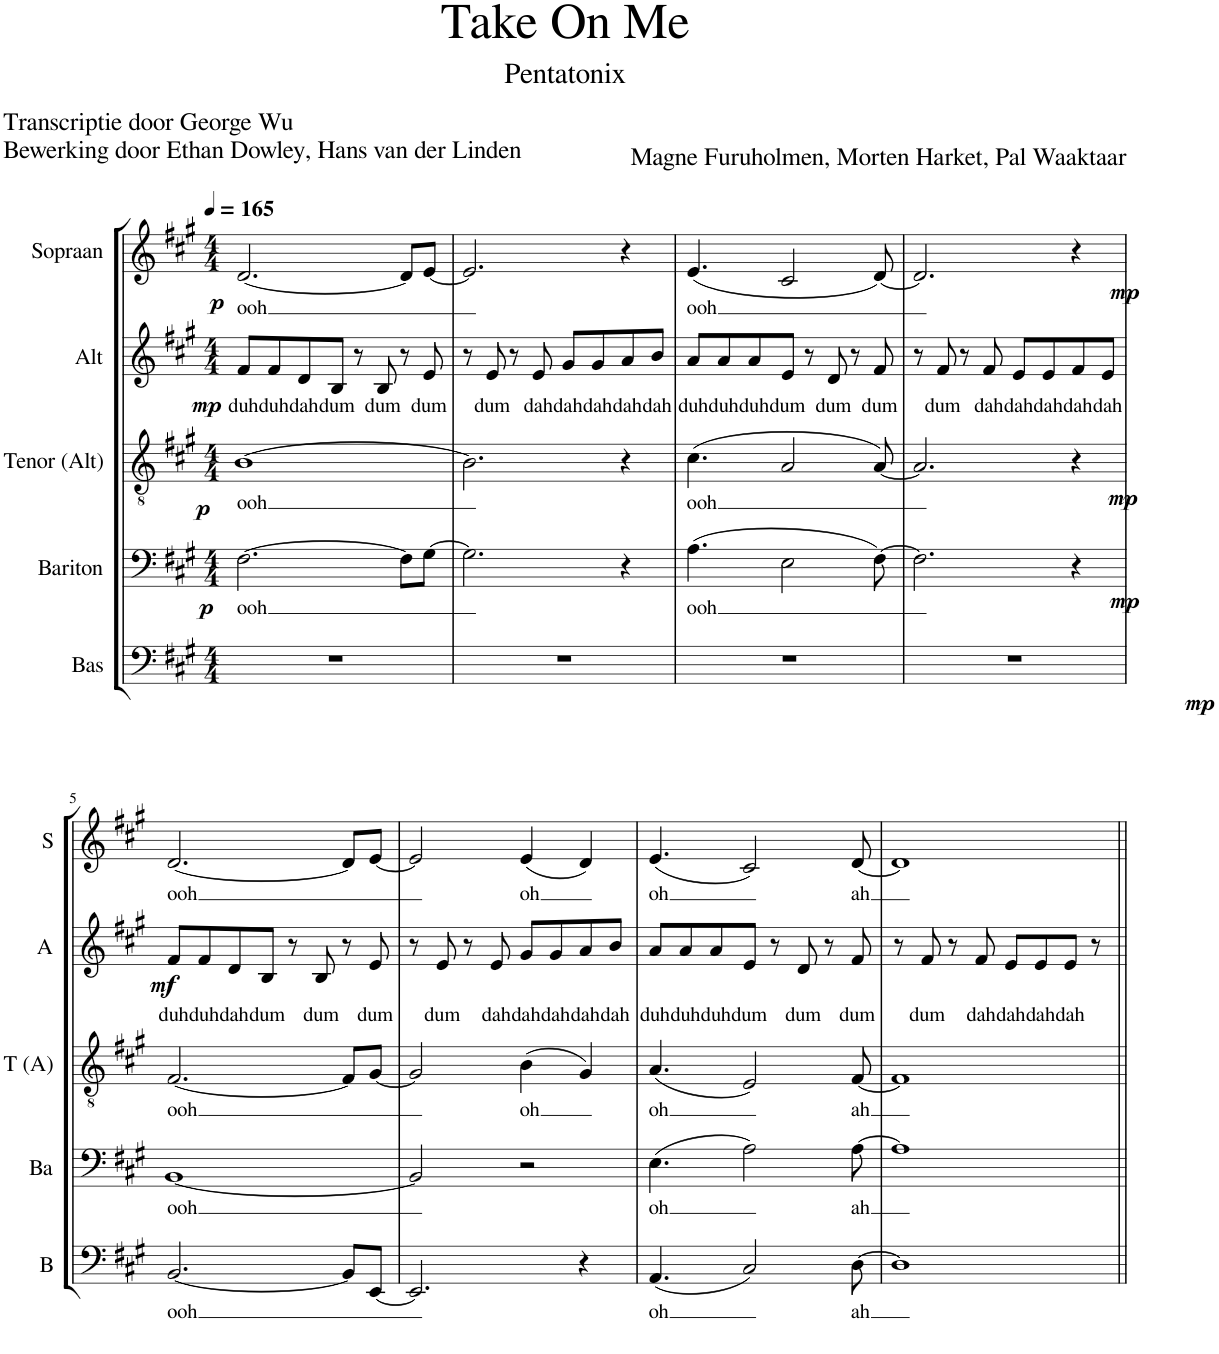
**kern	**text	**dynam	**kern	**text	**dynam	**kern	**text	**dynam	**kern	**text	**dynam	**kern	**text	**dynam
*part5	*part5	*part5	*part4	*part4	*part4	*part3	*part3	*part3	*part2	*part2	*part2	*part1	*part1	*part1
*staff5	*staff5	*staff5	*staff4	*staff4	*staff4	*staff3	*staff3	*staff3	*staff2	*staff2	*staff2	*staff1	*staff1	*staff1
*I"Bas	*	*	*I"Bariton	*	*	*I"Tenor (Alt)	*	*	*I"Alt	*	*	*I"Sopraan	*	*
*I'B	*	*	*I'Ba	*	*	*I'T (A)	*	*	*I'A	*	*	*I'S	*	*
*clefF4	*	*	*clefF4	*	*	*clefGv2	*	*	*clefG2	*	*	*clefG2	*	*
*k[f#c#g#]	*	*	*k[f#c#g#]	*	*	*k[f#c#g#]	*	*	*k[f#c#g#]	*	*	*k[f#c#g#]	*	*
*M4/4	*	*	*M4/4	*	*	*M4/4	*	*	*M4/4	*	*	*M4/4	*	*
*MM165	*	*	*MM165	*	*	*MM165	*	*	*MM165	*	*	*MM165	*	*
=1	=1	=1	=1	=1	=1	=1	=1	=1	=1	=1	=1	=1	=1	=1
!	!	!	!	!LO:LY:b	!LO:DY:b	!	!LO:LY:b	!LO:DY:b	!	!LO:LY:b	!LO:DY:b	!	!LO:LY:b	!LO:DY:b
1r	.	.	[2.F#\	ooh	p	[1B	ooh	p	8f#/L	duh	mp	[2.d/	ooh	p
!	!	!	!	!	!	!	!	!	!	!LO:LY:b	!	!	!	!
.	.	.	.	.	.	.	.	.	8f#/	duh	.	.	.	.
!	!	!	!	!	!	!	!	!	!	!LO:LY:b	!	!	!	!
.	.	.	.	.	.	.	.	.	8d/	dah	.	.	.	.
!	!	!	!	!	!	!	!	!	!	!LO:LY:b	!	!	!	!
.	.	.	.	.	.	.	.	.	8B/J	dum	.	.	.	.
.	.	.	.	.	.	.	.	.	8r	.	.	.	.	.
!	!	!	!	!	!	!	!	!	!	!LO:LY:b	!	!	!	!
.	.	.	.	.	.	.	.	.	8B/	dum	.	.	.	.
.	.	.	8F#\L]	.	.	.	.	.	8r	.	.	8d/L]	.	.
!	!	!	!	!	!	!	!	!	!	!LO:LY:b	!	!	!	!
.	.	.	[8G#\J	.	.	.	.	.	8e/	dum	.	[8e/J	.	.
=2	=2	=2	=2	=2	=2	=2	=2	=2	=2	=2	=2	=2	=2	=2
1r	.	.	2.G#\]	.	.	2.B\]	.	.	8r	.	.	2.e/]	.	.
!	!	!	!	!	!	!	!	!	!	!LO:LY:b	!	!	!	!
.	.	.	.	.	.	.	.	.	8e/	dum	.	.	.	.
.	.	.	.	.	.	.	.	.	8r	.	.	.	.	.
!	!	!	!	!	!	!	!	!	!	!LO:LY:b	!	!	!	!
.	.	.	.	.	.	.	.	.	8e/	dah	.	.	.	.
!	!	!	!	!	!	!	!	!	!	!LO:LY:b	!	!	!	!
.	.	.	.	.	.	.	.	.	8g#/L	dah	.	.	.	.
!	!	!	!	!	!	!	!	!	!	!LO:LY:b	!	!	!	!
.	.	.	.	.	.	.	.	.	8g#/	dah	.	.	.	.
!	!	!	!	!	!	!	!	!	!	!LO:LY:b	!	!	!	!
.	.	.	4r	.	.	4r	.	.	8a/	dah	.	4r	.	.
!	!	!	!	!	!	!	!	!	!	!LO:LY:b	!	!	!	!
.	.	.	.	.	.	.	.	.	8b/J	dah	.	.	.	.
=3	=3	=3	=3	=3	=3	=3	=3	=3	=3	=3	=3	=3	=3	=3
!	!	!	!	!LO:LY:b	!	!	!LO:LY:b	!	!	!LO:LY:b	!	!	!LO:LY:b	!
1r	.	.	(4.A\	ooh	.	(4.c#\	ooh	.	8a/L	duh	.	(4.e/	ooh	.
!	!	!	!	!	!	!	!	!	!	!LO:LY:b	!	!	!	!
.	.	.	.	.	.	.	.	.	8a/	duh	.	.	.	.
!	!	!	!	!	!	!	!	!	!	!LO:LY:b	!	!	!	!
.	.	.	.	.	.	.	.	.	8a/	duh	.	.	.	.
!	!	!	!	!	!	!	!	!	!	!LO:LY:b	!	!	!	!
.	.	.	2E\	.	.	2A/	.	.	8e/J	dum	.	2c#/	.	.
.	.	.	.	.	.	.	.	.	8r	.	.	.	.	.
!	!	!	!	!	!	!	!	!	!	!LO:LY:b	!	!	!	!
.	.	.	.	.	.	.	.	.	8d/	dum	.	.	.	.
.	.	.	.	.	.	.	.	.	8r	.	.	.	.	.
!	!	!	!	!	!	!	!	!	!	!LO:LY:b	!	!	!	!
.	.	.	[8F#\)	.	.	[8A/)	.	.	8f#/	dum	.	[8d/)	.	.
=4	=4	=4	=4	=4	=4	=4	=4	=4	=4	=4	=4	=4	=4	=4
!	!	!LO:DY:b	!	!	!	!	!	!	!	!	!	!	!	!
1r	.	mp	2.F#\]	.	.	2.A/]	.	.	8r	.	.	2.d/]	.	.
!	!	!	!	!	!	!	!	!	!	!LO:LY:b	!	!	!	!
.	.	.	.	.	.	.	.	.	8f#/	dum	.	.	.	.
.	.	.	.	.	.	.	.	.	8r	.	.	.	.	.
!	!	!	!	!	!	!	!	!	!	!LO:LY:b	!	!	!	!
.	.	.	.	.	.	.	.	.	8f#/	dah	.	.	.	.
!	!	!	!	!	!	!	!	!	!	!LO:LY:b	!	!	!	!
.	.	.	.	.	.	.	.	.	8e/L	dah	.	.	.	.
!	!	!	!	!	!	!	!	!	!	!LO:LY:b	!	!	!	!
.	.	.	.	.	.	.	.	.	8e/	dah	.	.	.	.
!	!	!	!	!	!LO:DY:b	!	!	!LO:DY:b	!	!LO:LY:b	!	!	!	!LO:DY:b
.	.	.	4r	.	mp	4r	.	mp	8f#/	dah	.	4r	.	mp
!	!	!	!	!	!	!	!	!	!	!LO:LY:b	!	!	!	!
.	.	.	.	.	.	.	.	.	8e/J	dah	.	.	.	.
!!LO:LB:g=z
=5	=5	=5	=5	=5	=5	=5	=5	=5	=5	=5	=5	=5	=5	=5
!	!LO:LY:b	!	!	!LO:LY:b	!	!	!LO:LY:b	!	!	!LO:LY:b	!LO:DY:b	!	!LO:LY:b	!
[2.BB/	ooh	.	[1BB	ooh	.	[2.F#/	ooh	.	8f#/L	duh	mf	[2.d/	ooh	.
!	!	!	!	!	!	!	!	!	!	!LO:LY:b	!	!	!	!
.	.	.	.	.	.	.	.	.	8f#/	duh	.	.	.	.
!	!	!	!	!	!	!	!	!	!	!LO:LY:b	!	!	!	!
.	.	.	.	.	.	.	.	.	8d/	dah	.	.	.	.
!	!	!	!	!	!	!	!	!	!	!LO:LY:b	!	!	!	!
.	.	.	.	.	.	.	.	.	8B/J	dum	.	.	.	.
.	.	.	.	.	.	.	.	.	8r	.	.	.	.	.
!	!	!	!	!	!	!	!	!	!	!LO:LY:b	!	!	!	!
.	.	.	.	.	.	.	.	.	8B/	dum	.	.	.	.
8BB/L]	.	.	.	.	.	8F#/L]	.	.	8r	.	.	8d/L]	.	.
!	!	!	!	!	!	!	!	!	!	!LO:LY:b	!	!	!	!
[8EE/J	.	.	.	.	.	[8G#/J	.	.	8e/	dum	.	[8e/J	.	.
=6	=6	=6	=6	=6	=6	=6	=6	=6	=6	=6	=6	=6	=6	=6
2.EE/]	.	.	2BB/]	.	.	2G#/]	.	.	8r	.	.	2e/]	.	.
!	!	!	!	!	!	!	!	!	!	!LO:LY:b	!	!	!	!
.	.	.	.	.	.	.	.	.	8e/	dum	.	.	.	.
.	.	.	.	.	.	.	.	.	8r	.	.	.	.	.
!	!	!	!	!	!	!	!	!	!	!LO:LY:b	!	!	!	!
.	.	.	.	.	.	.	.	.	8e/	dah	.	.	.	.
!	!	!	!	!	!	!	!LO:LY:b	!	!	!LO:LY:b	!	!	!LO:LY:b	!
.	.	.	2r	.	.	(4B\	oh	.	8g#/L	dah	.	(4e/	oh	.
!	!	!	!	!	!	!	!	!	!	!LO:LY:b	!	!	!	!
.	.	.	.	.	.	.	.	.	8g#/	dah	.	.	.	.
!	!	!	!	!	!	!	!	!	!	!LO:LY:b	!	!	!	!
4r	.	.	.	.	.	4G#/)	.	.	8a/	dah	.	4d/)	.	.
!	!	!	!	!	!	!	!	!	!	!LO:LY:b	!	!	!	!
.	.	.	.	.	.	.	.	.	8b/J	dah	.	.	.	.
=7	=7	=7	=7	=7	=7	=7	=7	=7	=7	=7	=7	=7	=7	=7
!	!LO:LY:b	!	!	!LO:LY:b	!	!	!LO:LY:b	!	!	!LO:LY:b	!	!	!LO:LY:b	!
(4.AA/	oh	.	(4.E\	oh	.	(4.A/	oh	.	8a/L	duh	.	(4.e/	oh	.
!	!	!	!	!	!	!	!	!	!	!LO:LY:b	!	!	!	!
.	.	.	.	.	.	.	.	.	8a/	duh	.	.	.	.
!	!	!	!	!	!	!	!	!	!	!LO:LY:b	!	!	!	!
.	.	.	.	.	.	.	.	.	8a/	duh	.	.	.	.
!	!	!	!	!	!	!	!	!	!	!LO:LY:b	!	!	!	!
2C#/)	.	.	2A\)	.	.	2E/)	.	.	8e/J	dum	.	2c#/)	.	.
.	.	.	.	.	.	.	.	.	8r	.	.	.	.	.
!	!	!	!	!	!	!	!	!	!	!LO:LY:b	!	!	!	!
.	.	.	.	.	.	.	.	.	8d/	dum	.	.	.	.
.	.	.	.	.	.	.	.	.	8r	.	.	.	.	.
!	!LO:LY:b	!	!	!LO:LY:b	!	!	!LO:LY:b	!	!	!LO:LY:b	!	!	!LO:LY:b	!
[8D\	ah	.	[8A\	ah	.	[8F#/	ah	.	8f#/	dum	.	[8d/	ah	.
=8	=8	=8	=8	=8	=8	=8	=8	=8	=8	=8	=8	=8	=8	=8
1D]	.	.	1A]	.	.	1F#]	.	.	8r	.	.	1d]	.	.
!	!	!	!	!	!	!	!	!	!	!LO:LY:b	!	!	!	!
.	.	.	.	.	.	.	.	.	8f#/	dum	.	.	.	.
.	.	.	.	.	.	.	.	.	8r	.	.	.	.	.
!	!	!	!	!	!	!	!	!	!	!LO:LY:b	!	!	!	!
.	.	.	.	.	.	.	.	.	8f#/	dah	.	.	.	.
!	!	!	!	!	!	!	!	!	!	!LO:LY:b	!	!	!	!
.	.	.	.	.	.	.	.	.	8e/L	dah	.	.	.	.
!	!	!	!	!	!	!	!	!	!	!LO:LY:b	!	!	!	!
.	.	.	.	.	.	.	.	.	8e/	dah	.	.	.	.
!	!	!	!	!	!	!	!	!	!	!LO:LY:b	!	!	!	!
.	.	.	.	.	.	.	.	.	8e/J	dah	.	.	.	.
.	.	.	.	.	.	.	.	.	8r	.	.	.	.	.
=||	=||	=||	=||	=||	=||	=||	=||	=||	=||	=||	=||	=||	=||	=||
*-	*-	*-	*-	*-	*-	*-	*-	*-	*-	*-	*-	*-	*-	*-
